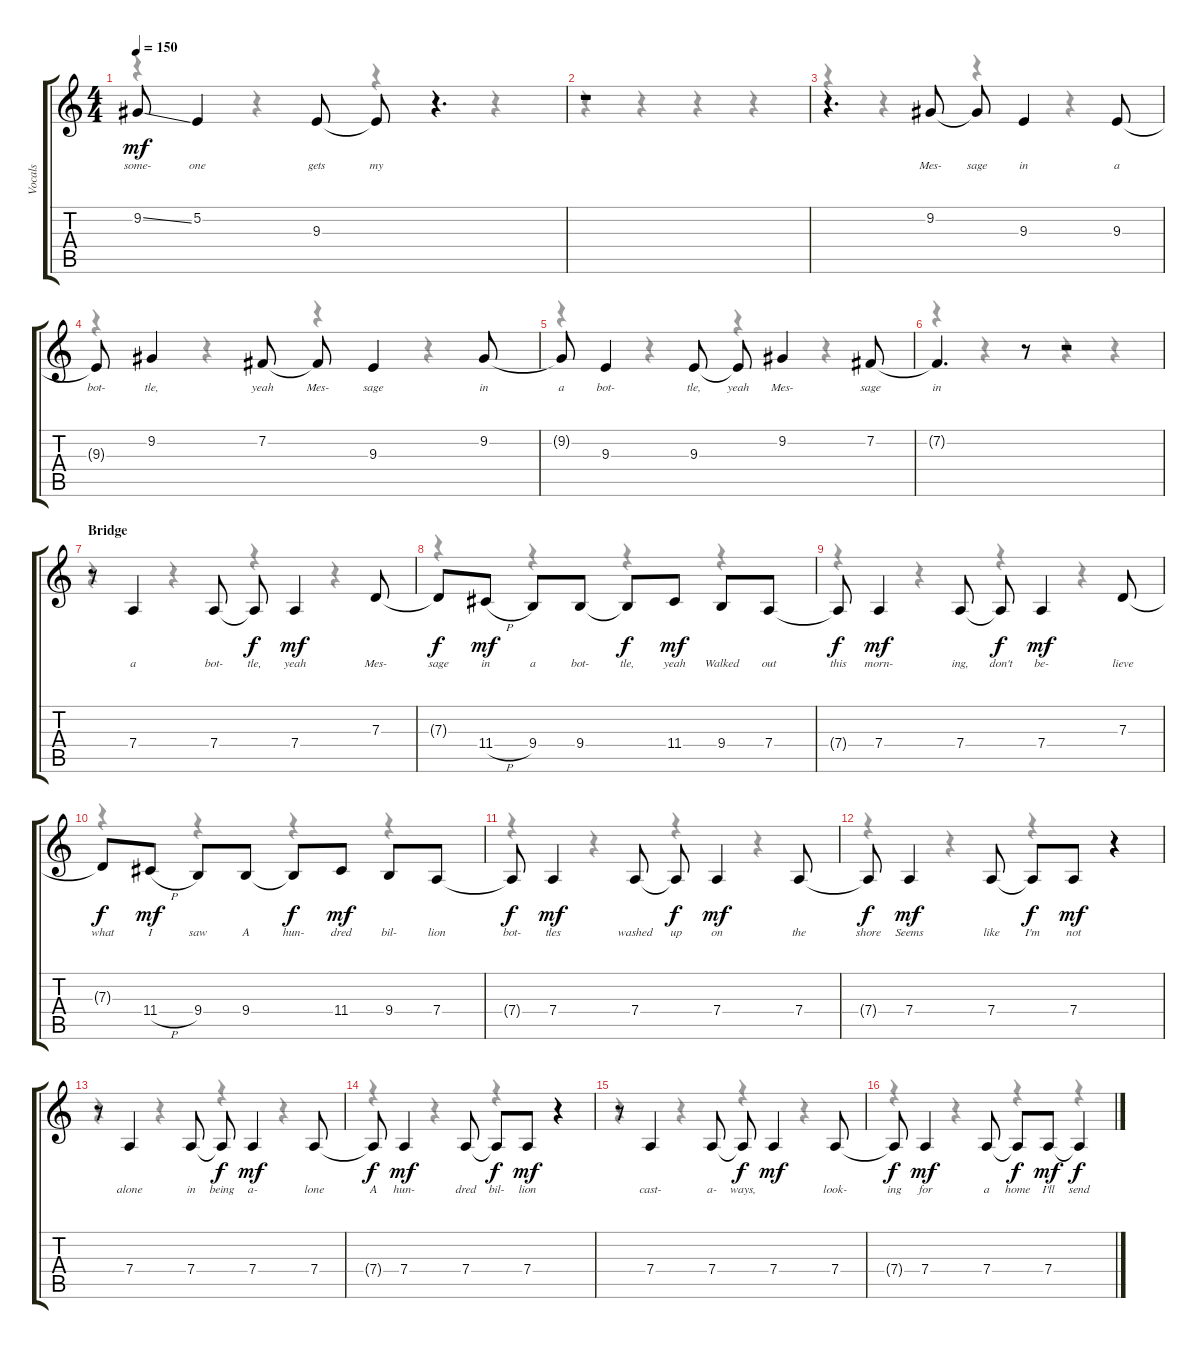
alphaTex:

\track ("Vocals" "Vocals") {instrument bassoon}
\staff {score tabs}
\tuning (E4 B3 G3 D3 A2 E2) {hide}
\voice
\ts (4 4)
\tempo 150
\clef g2
\ks c
9.2{ss}.8{lyrics (0 "some-") lyrics (1 "") lyrics (2 "") lyrics (3 "") lyrics (4 "") dy mf} 5.2.4{lyrics (0 "one") lyrics (1 "") lyrics (2 "") lyrics (3 "") lyrics (4 "")} 9.3.8{lyrics (0 "gets") lyrics (1 "") lyrics (2 "") lyrics (3 "") lyrics (4 "")} 9.3{t}.8{lyrics (0 "my") lyrics (1 "") lyrics (2 "") lyrics (3 "") lyrics (4 "")} r.4{d} |
r.1 |
r.4{d} 9.2.8{lyrics (0 "Mes-") lyrics (1 "") lyrics (2 "") lyrics (3 "") lyrics (4 "")} 9.2{t}.8{lyrics (0 "sage") lyrics (1 "") lyrics (2 "") lyrics (3 "") lyrics (4 "")} 9.3.4{lyrics (0 "in") lyrics (1 "") lyrics (2 "") lyrics (3 "") lyrics (4 "")} 9.3.8{lyrics (0 "a") lyrics (1 "") lyrics (2 "") lyrics (3 "") lyrics (4 "")} |
9.3{t}.8{lyrics (0 "bot-") lyrics (1 "") lyrics (2 "") lyrics (3 "") lyrics (4 "")} 9.2.4{lyrics (0 "tle,") lyrics (1 "") lyrics (2 "") lyrics (3 "") lyrics (4 "")} 7.2.8{lyrics (0 "yeah") lyrics (1 "") lyrics (2 "") lyrics (3 "") lyrics (4 "")} 7.2{t}.8{lyrics (0 "Mes-") lyrics (1 "") lyrics (2 "") lyrics (3 "") lyrics (4 "")} 9.3.4{lyrics (0 "sage") lyrics (1 "") lyrics (2 "") lyrics (3 "") lyrics (4 "")} 9.2.8{lyrics (0 "in") lyrics (1 "") lyrics (2 "") lyrics (3 "") lyrics (4 "")} |
9.2{t}.8{lyrics (0 "a") lyrics (1 "") lyrics (2 "") lyrics (3 "") lyrics (4 "")} 9.3.4{lyrics (0 "bot-") lyrics (1 "") lyrics (2 "") lyrics (3 "") lyrics (4 "")} 9.3.8{lyrics (0 "tle,") lyrics (1 "") lyrics (2 "") lyrics (3 "") lyrics (4 "")} 9.3{t}.8{lyrics (0 "yeah") lyrics (1 "") lyrics (2 "") lyrics (3 "") lyrics (4 "")} 9.2.4{lyrics (0 "Mes-") lyrics (1 "") lyrics (2 "") lyrics (3 "") lyrics (4 "")} 7.2.8{lyrics (0 "sage") lyrics (1 "") lyrics (2 "") lyrics (3 "") lyrics (4 "")} |
7.2{t}.4{d lyrics (0 "in") lyrics (1 "") lyrics (2 "") lyrics (3 "") lyrics (4 "")} r.8 r.2 |
\section ("" "Bridge")
r.8 7.4.4{lyrics (0 "a") lyrics (1 "") lyrics (2 "") lyrics (3 "") lyrics (4 "")} 7.4.8{lyrics (0 "bot-") lyrics (1 "") lyrics (2 "") lyrics (3 "") lyrics (4 "")} 7.4{t}.8{lyrics (0 "tle,") lyrics (1 "") lyrics (2 "") lyrics (3 "") lyrics (4 "") dy f} 7.4.4{lyrics (0 "yeah") lyrics (1 "") lyrics (2 "") lyrics (3 "") lyrics (4 "") dy mf} 7.3.8{lyrics (0 "Mes-") lyrics (1 "") lyrics (2 "") lyrics (3 "") lyrics (4 "")} |
7.3{t}.8{lyrics (0 "sage") lyrics (1 "") lyrics (2 "") lyrics (3 "") lyrics (4 "") dy f} 11.4{h}.8{lyrics (0 "in") lyrics (1 "") lyrics (2 "") lyrics (3 "") lyrics (4 "") dy mf} 9.4.8{lyrics (0 "a") lyrics (1 "") lyrics (2 "") lyrics (3 "") lyrics (4 "")} 9.4.8{lyrics (0 "bot-") lyrics (1 "") lyrics (2 "") lyrics (3 "") lyrics (4 "")} 9.4{t}.8{lyrics (0 "tle,") lyrics (1 "") lyrics (2 "") lyrics (3 "") lyrics (4 "") dy f} 11.4.8{lyrics (0 "yeah") lyrics (1 "") lyrics (2 "") lyrics (3 "") lyrics (4 "") dy mf} 9.4.8{lyrics (0 "Walked") lyrics (1 "") lyrics (2 "") lyrics (3 "") lyrics (4 "")} 7.4.8{lyrics (0 "out") lyrics (1 "") lyrics (2 "") lyrics (3 "") lyrics (4 "")} |
7.4{t}.8{lyrics (0 "this") lyrics (1 "") lyrics (2 "") lyrics (3 "") lyrics (4 "") dy f} 7.4.4{lyrics (0 "morn-") lyrics (1 "") lyrics (2 "") lyrics (3 "") lyrics (4 "") dy mf} 7.4.8{lyrics (0 "ing,") lyrics (1 "") lyrics (2 "") lyrics (3 "") lyrics (4 "")} 7.4{t}.8{lyrics (0 "don't") lyrics (1 "") lyrics (2 "") lyrics (3 "") lyrics (4 "") dy f} 7.4.4{lyrics (0 "be-") lyrics (1 "") lyrics (2 "") lyrics (3 "") lyrics (4 "") dy mf} 7.3.8{lyrics (0 "lieve") lyrics (1 "") lyrics (2 "") lyrics (3 "") lyrics (4 "")} |
7.3{t}.8{lyrics (0 "what") lyrics (1 "") lyrics (2 "") lyrics (3 "") lyrics (4 "") dy f} 11.4{h}.8{lyrics (0 "I") lyrics (1 "") lyrics (2 "") lyrics (3 "") lyrics (4 "") dy mf} 9.4.8{lyrics (0 "saw") lyrics (1 "") lyrics (2 "") lyrics (3 "") lyrics (4 "")} 9.4.8{lyrics (0 "A") lyrics (1 "") lyrics (2 "") lyrics (3 "") lyrics (4 "")} 9.4{t}.8{lyrics (0 "hun-") lyrics (1 "") lyrics (2 "") lyrics (3 "") lyrics (4 "") dy f} 11.4.8{lyrics (0 "dred") lyrics (1 "") lyrics (2 "") lyrics (3 "") lyrics (4 "") dy mf} 9.4.8{lyrics (0 "bil-") lyrics (1 "") lyrics (2 "") lyrics (3 "") lyrics (4 "")} 7.4.8{lyrics (0 "lion") lyrics (1 "") lyrics (2 "") lyrics (3 "") lyrics (4 "")} |
7.4{t}.8{lyrics (0 "bot-") lyrics (1 "") lyrics (2 "") lyrics (3 "") lyrics (4 "") dy f} 7.4.4{lyrics (0 "tles") lyrics (1 "") lyrics (2 "") lyrics (3 "") lyrics (4 "") dy mf} 7.4.8{lyrics (0 "washed") lyrics (1 "") lyrics (2 "") lyrics (3 "") lyrics (4 "")} 7.4{t}.8{lyrics (0 "up") lyrics (1 "") lyrics (2 "") lyrics (3 "") lyrics (4 "") dy f} 7.4.4{lyrics (0 "on") lyrics (1 "") lyrics (2 "") lyrics (3 "") lyrics (4 "") dy mf} 7.4.8{lyrics (0 "the") lyrics (1 "") lyrics (2 "") lyrics (3 "") lyrics (4 "")} |
7.4{t}.8{lyrics (0 "shore") lyrics (1 "") lyrics (2 "") lyrics (3 "") lyrics (4 "") dy f} 7.4.4{lyrics (0 "Seems") lyrics (1 "") lyrics (2 "") lyrics (3 "") lyrics (4 "") dy mf} 7.4.8{lyrics (0 "like") lyrics (1 "") lyrics (2 "") lyrics (3 "") lyrics (4 "")} 7.4{t}.8{lyrics (0 "I'm") lyrics (1 "") lyrics (2 "") lyrics (3 "") lyrics (4 "") dy f} 7.4.8{lyrics (0 "not") lyrics (1 "") lyrics (2 "") lyrics (3 "") lyrics (4 "") dy mf} r.4 |
r.8 7.4.4{lyrics (0 "alone") lyrics (1 "") lyrics (2 "") lyrics (3 "") lyrics (4 "")} 7.4.8{lyrics (0 "in") lyrics (1 "") lyrics (2 "") lyrics (3 "") lyrics (4 "")} 7.4{t}.8{lyrics (0 "being") lyrics (1 "") lyrics (2 "") lyrics (3 "") lyrics (4 "") dy f} 7.4.4{lyrics (0 "a-") lyrics (1 "") lyrics (2 "") lyrics (3 "") lyrics (4 "") dy mf} 7.4.8{lyrics (0 "lone") lyrics (1 "") lyrics (2 "") lyrics (3 "") lyrics (4 "")} |
7.4{t}.8{lyrics (0 "A") lyrics (1 "") lyrics (2 "") lyrics (3 "") lyrics (4 "") dy f} 7.4.4{lyrics (0 "hun-") lyrics (1 "") lyrics (2 "") lyrics (3 "") lyrics (4 "") dy mf} 7.4.8{lyrics (0 "dred") lyrics (1 "") lyrics (2 "") lyrics (3 "") lyrics (4 "")} 7.4{t}.8{lyrics (0 "bil-") lyrics (1 "") lyrics (2 "") lyrics (3 "") lyrics (4 "") dy f} 7.4.8{lyrics (0 "lion") lyrics (1 "") lyrics (2 "") lyrics (3 "") lyrics (4 "") dy mf} r.4 |
r.8 7.4.4{lyrics (0 "cast-") lyrics (1 "") lyrics (2 "") lyrics (3 "") lyrics (4 "")} 7.4.8{lyrics (0 "a-") lyrics (1 "") lyrics (2 "") lyrics (3 "") lyrics (4 "")} 7.4{t}.8{lyrics (0 "ways,") lyrics (1 "") lyrics (2 "") lyrics (3 "") lyrics (4 "") dy f} 7.4.4{lyrics (0 " ") lyrics (1 "") lyrics (2 "") lyrics (3 "") lyrics (4 "") dy mf} 7.4.8{lyrics (0 "look-") lyrics (1 "") lyrics (2 "") lyrics (3 "") lyrics (4 "")} |
7.4{t}.8{lyrics (0 "ing") lyrics (1 "") lyrics (2 "") lyrics (3 "") lyrics (4 "") dy f} 7.4.4{lyrics (0 "for") lyrics (1 "") lyrics (2 "") lyrics (3 "") lyrics (4 "") dy mf} 7.4.8{lyrics (0 "a") lyrics (1 "") lyrics (2 "") lyrics (3 "") lyrics (4 "")} 7.4{t}.8{lyrics (0 "home") lyrics (1 "") lyrics (2 "") lyrics (3 "") lyrics (4 "") dy f} 7.4.8{lyrics (0 "I'll") lyrics (1 "") lyrics (2 "") lyrics (3 "") lyrics (4 "") dy mf} 7.4{t}.4{lyrics (0 "send") lyrics (1 "") lyrics (2 "") lyrics (3 "") lyrics (4 "") dy f}
\voice
\clef g2
\ottava regular
\simile none
\ks c
r.4{dy f} r.4 r.4 r.4 |
r.4 r.4 r.4 r.4 |
r.4 r.4 r.4 r.4 |
r.4 r.4 r.4 r.4 |
r.4 r.4 r.4 r.4 |
r.4 r.4 r.4 r.4 |
r.4 r.4 r.4 r.4 |
r.4 r.4 r.4 r.4 |
r.4 r.4 r.4 r.4 |
r.4 r.4 r.4 r.4 |
r.4 r.4 r.4 r.4 |
r.4 r.4 r.4 r.4 |
r.4 r.4 r.4 r.4 |
r.4 r.4 r.4 r.4 |
r.4 r.4 r.4 r.4 |
r.4 r.4 r.4 r.4
